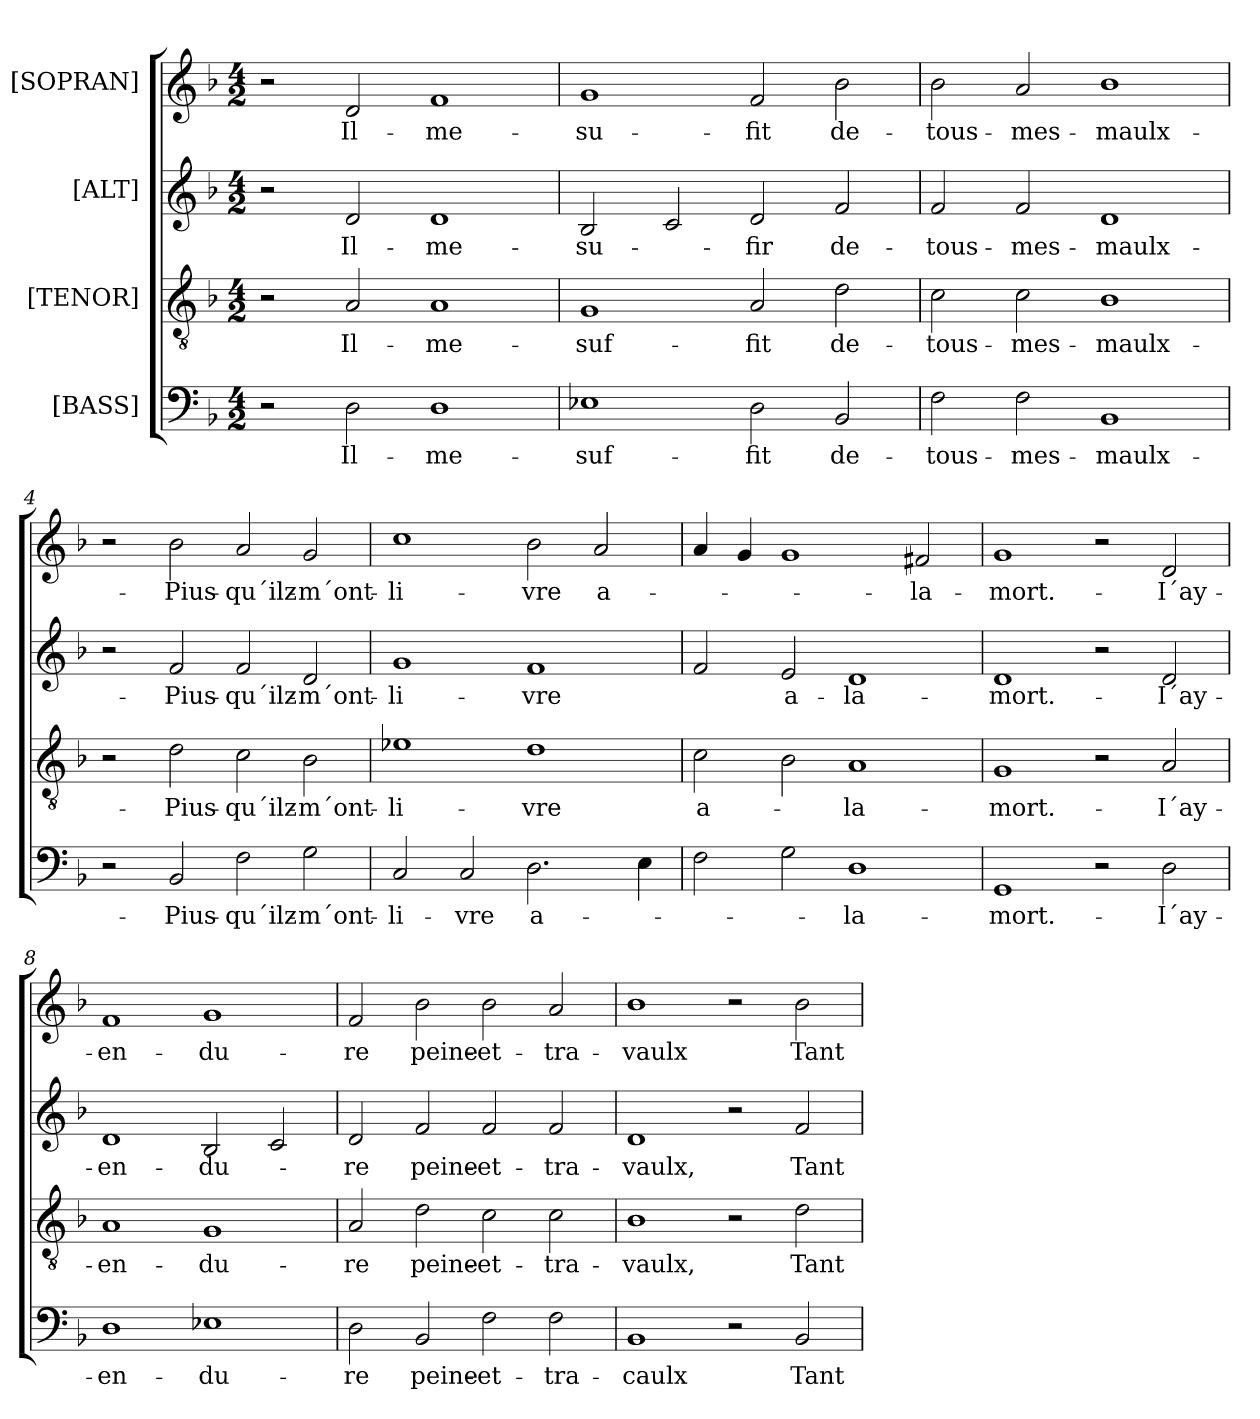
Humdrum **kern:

**kern	**text	**kern	**text	**kern	**text	**kern	**text
*part4	*part4	*part3	*part3	*part2	*part2	*part1	*part1
*staff4	*staff4	*staff3	*staff3	*staff2	*staff2	*staff1	*staff1
*I"[BASS]	*	*I"[TENOR]	*	*I"[ALT]	*	*I"[SOPRAN]	*
*clefF4	*	*clefGv2	*	*clefG2	*	*clefG2	*
*k[b-]	*	*k[b-]	*	*k[b-]	*	*k[b-]	*
*M4/2	*	*M4/2	*	*M4/2	*	*M4/2	*
=1	=1	=1	=1	=1	=1	=1	=1
2r	.	2r	.	2r	.	2r	.
2D\	Il-	2A/	Il-	2d/	Il-	2d/	Il-
1D\	me-	1A/	me-	1d/	me-	1f/	me-
=2	=2	=2	=2	=2	=2	=2	=2
1E-X\	suf-	1G/	suf-	2B-/	su-	1g/	su-
.	.	.	.	2c/	.	.	.
2D\	-fit	2A/	-fit	2d/	-fir	2f/	-fit
2BB-/	de-	2d\	de-	2f/	de-	2b-\	de-
=3	=3	=3	=3	=3	=3	=3	=3
2F\	tous-	2c\	tous-	2f/	tous-	2b-\	tous-
2F\	mes-	2c\	mes-	2f/	mes-	2a/	mes-
1BB-/	maulx-	1B-\	maulx-	1d/	maulx-	1b-\	maulx-
=4	=4	=4	=4	=4	=4	=4	=4
2r	.	2r	.	2r	.	2r	.
2BB-/	Pius-	2d\	Pius-	2f/	Pius-	2b-\	Pius-
2F\	qu´ilz-	2c\	qu´ilz-	2f/	qu´ilz-	2a/	qu´ilz-
2G\	m´ont-	2B-\	m´ont-	2d/	m´ont-	2g/	m´ont-
=5	=5	=5	=5	=5	=5	=5	=5
2C/	li-	1e-X\	li-	1g/	li-	1cc\	li-
2C/	-vre	.	.	.	.	.	.
2.D\	a-	1d\	-vre	1f/	-vre	2b-\	-vre
.	.	.	.	.	.	2a/	a-
4E\	.	.	.	.	.	.	.
=6	=6	=6	=6	=6	=6	=6	=6
2F\	.	2c\	a-	2f/	.	4a/	.
.	.	.	.	.	.	4g/	.
2G\	.	2B-\	.	2e/	a-	1g/	.
1D\	la-	1A/	la-	1d/	la-	.	.
.	.	.	.	.	.	2f#X/	la-
=7	=7	=7	=7	=7	=7	=7	=7
1GG/	mort.-	1G/	mort.-	1d/	mort.-	1g/	mort.-
2r	.	2r	.	2r	.	2r	.
2D\	I´ay-	2A/	I´ay-	2d/	I´ay-	2d/	I´ay-
=8	=8	=8	=8	=8	=8	=8	=8
1D\	en-	1A/	en-	1d/	en-	1f/	en-
1E-X\	-du-	1G/	-du-	2B-/	-du-	1g/	-du-
.	.	.	.	2c/	.	.	.
=9	=9	=9	=9	=9	=9	=9	=9
2D\	-re	2A/	-re	2d/	-re	2f/	-re
2BB-/	peine-	2d\	peine-	2f/	peine-	2b-\	peine-
2F\	et-	2c\	et-	2f/	et-	2b-\	et-
2F\	tra-	2c\	tra-	2f/	tra-	2a/	tra-
=10	=10	=10	=10	=10	=10	=10	=10
1BB-/	-caulx	1B-\	-vaulx,	1d/	-vaulx,	1b-\	-vaulx
2r	.	2r	.	2r	.	2r	.
2BB-/	Tant-	2d\	Tant-	2f/	Tant-	2b-\	Tant-
=	=	=	=	=	=	=	=
*-	*-	*-	*-	*-	*-	*-	*-
